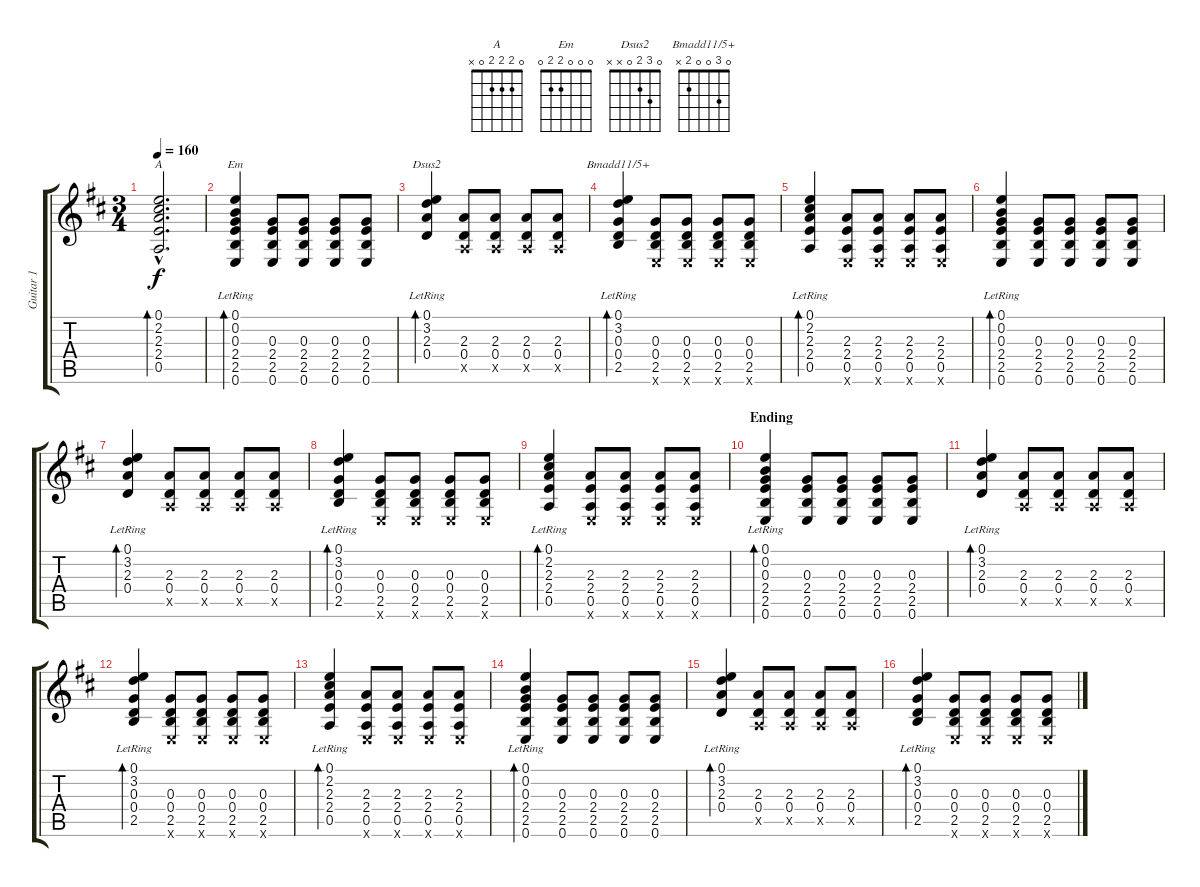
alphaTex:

\track ("Guitar 1" "Guitar 1") {instrument electricguitarclean}
\staff {score tabs}
\tuning (E4 B3 G3 D3 A2 E2) {hide}
\chord ("A" 0 2 2 2 0 x)
\chord ("Em" 0 0 0 2 2 0)
\chord ("Dsus2" 0 3 2 0 x x)
\chord ("Bmadd11/5+" 0 3 0 0 2 x)
\ts (3 4)
\tempo 160
\clef g2
\ks bminor
(0.1{hac} 2.2{hac} 2.3{hac} 2.4{hac} 0.5{hac}).2{d bd 60 ch "A" dy f} |
(0.1{lr} 0.2{lr} 0.3 2.4 2.5 0.6).4{bd 60 ch "Em"} (0.3 2.4 2.5 0.6).8 (0.3 2.4 2.5 0.6).8 (0.3 2.4 2.5 0.6).8 (0.3 2.4 2.5 0.6).8 |
(0.1{lr} 3.2{lr} 2.3 0.4).4{bd 60 ch "Dsus2"} (2.3 0.4 0.5{x}).8 (2.3 0.4 0.5{x}).8 (2.3 0.4 0.5{x}).8 (2.3 0.4 0.5{x}).8 |
(0.1{lr} 3.2{lr} 0.3 0.4 2.5).4{bd 60 ch "Bmadd11/5+"} (0.3 0.4 2.5 0.6{x}).8 (0.3 0.4 2.5 0.6{x}).8 (0.3 0.4 2.5 0.6{x}).8 (0.3 0.4 2.5 0.6{x}).8 |
(0.1{lr} 2.2{lr} 2.3 2.4 0.5).4{bd 60} (2.3 2.4 0.5 0.6{x}).8 (2.3 2.4 0.5 0.6{x}).8 (2.3 2.4 0.5 0.6{x}).8 (2.3 2.4 0.5 0.6{x}).8 |
(0.1{lr} 0.2{lr} 0.3 2.4 2.5 0.6).4{bd 60} (0.3 2.4 2.5 0.6).8 (0.3 2.4 2.5 0.6).8 (0.3 2.4 2.5 0.6).8 (0.3 2.4 2.5 0.6).8 |
(0.1{lr} 3.2{lr} 2.3 0.4).4{bd 60} (2.3 0.4 0.5{x}).8 (2.3 0.4 0.5{x}).8 (2.3 0.4 0.5{x}).8 (2.3 0.4 0.5{x}).8 |
(0.1{lr} 3.2{lr} 0.3 0.4 2.5).4{bd 60} (0.3 0.4 2.5 0.6{x}).8 (0.3 0.4 2.5 0.6{x}).8 (0.3 0.4 2.5 0.6{x}).8 (0.3 0.4 2.5 0.6{x}).8 |
(0.1{lr} 2.2{lr} 2.3 2.4 0.5).4{bd 60} (2.3 2.4 0.5 0.6{x}).8 (2.3 2.4 0.5 0.6{x}).8 (2.3 2.4 0.5 0.6{x}).8 (2.3 2.4 0.5 0.6{x}).8 |
\section ("" "Ending")
(0.1{lr} 0.2{lr} 0.3 2.4 2.5 0.6).4{bd 60 volume 7} (0.3 2.4 2.5 0.6).8 (0.3 2.4 2.5 0.6).8 (0.3 2.4 2.5 0.6).8 (0.3 2.4 2.5 0.6).8 |
(0.1{lr} 3.2{lr} 2.3 0.4).4{bd 60} (2.3 0.4 0.5{x}).8 (2.3 0.4 0.5{x}).8 (2.3 0.4 0.5{x}).8 (2.3 0.4 0.5{x}).8 |
(0.1{lr} 3.2{lr} 0.3 0.4 2.5).4{bd 60} (0.3 0.4 2.5 0.6{x}).8 (0.3 0.4 2.5 0.6{x}).8 (0.3 0.4 2.5 0.6{x}).8 (0.3 0.4 2.5 0.6{x}).8 |
(0.1{lr} 2.2{lr} 2.3 2.4 0.5).4{bd 60} (2.3 2.4 0.5 0.6{x}).8 (2.3 2.4 0.5 0.6{x}).8 (2.3 2.4 0.5 0.6{x}).8 (2.3 2.4 0.5 0.6{x}).8 |
(0.1{lr} 0.2{lr} 0.3 2.4 2.5 0.6).4{bd 60 volume 0} (0.3 2.4 2.5 0.6).8 (0.3 2.4 2.5 0.6).8 (0.3 2.4 2.5 0.6).8 (0.3 2.4 2.5 0.6).8 |
(0.1{lr} 3.2{lr} 2.3 0.4).4{bd 60} (2.3 0.4 0.5{x}).8 (2.3 0.4 0.5{x}).8 (2.3 0.4 0.5{x}).8 (2.3 0.4 0.5{x}).8 |
(0.1{lr} 3.2{lr} 0.3 0.4 2.5).4{bd 60} (0.3 0.4 2.5 0.6{x}).8 (0.3 0.4 2.5 0.6{x}).8 (0.3 0.4 2.5 0.6{x}).8 (0.3 0.4 2.5 0.6{x}).8
